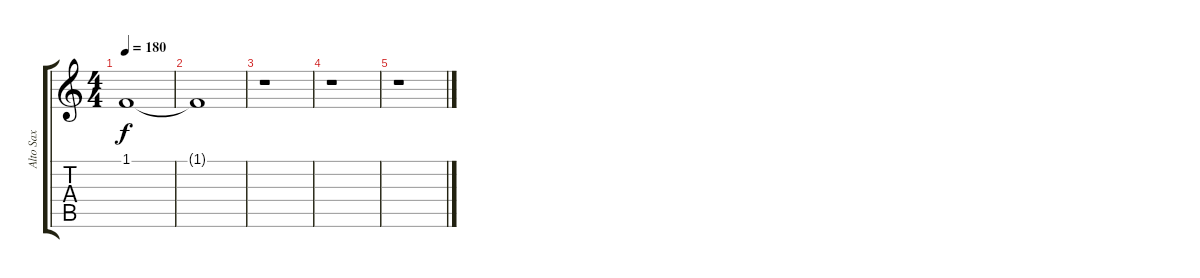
\track ("Alto Sax" "Alto Sax") {instrument altosax}
\staff {score tabs}
\tuning (E4 B3 G3 D3 A2 E2) {hide}
\ts (4 4)
\tempo 180
\clef g2
\ks c
1.1{t}.1{dy f} |
1.1{t}.1 |
r.1 |
r.1 |
r.1
